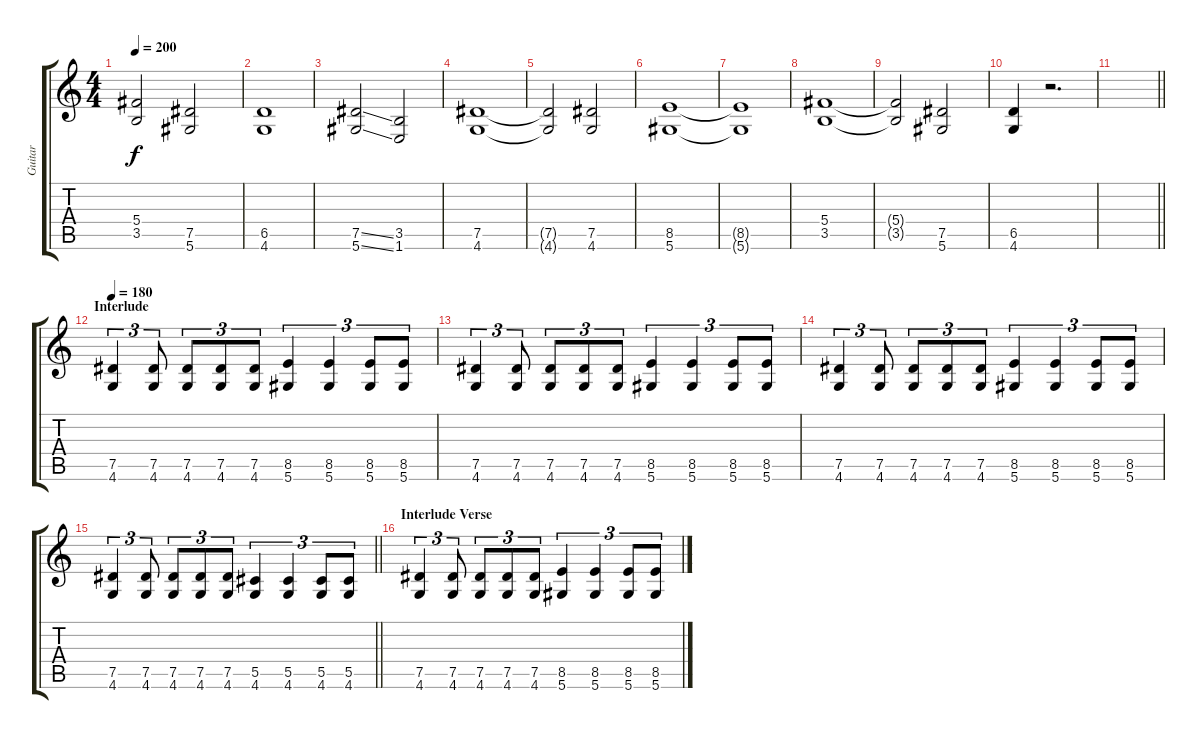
\track ("Guitar" "Guitar") {instrument overdrivenguitar}
\staff {score tabs}
\tuning (Eb4 Bb3 Gb3 Db3 Ab2 Eb2) {hide}
\ts (4 4)
\tempo 200
\clef g2
\ks c
(5.4{t} 3.5{t}).2{dy f} (7.5 5.6).2 |
(6.5 4.6).1 |
(7.5{ss} 5.6{ss}).2 (3.5 1.6).2 |
(7.5 4.6).1 |
(7.5{t} 4.6{t}).2 (7.5 4.6).2 |
(8.5 5.6).1 |
(8.5{t} 5.6{t}).1 |
(5.4 3.5).1 |
(5.4{t} 3.5{t}).2 (7.5 5.6).2 |
(6.5 4.6).4 r.2{d} |
\barLineRight lightlight
|
\section ("" "Interlude")
\tempo 180
(7.5 4.6).4{tu (3 2)} (7.5 4.6).8{tu (3 2)} (7.5 4.6).8{tu (3 2)} (7.5 4.6).8{tu (3 2)} (7.5 4.6).8{tu (3 2)} (8.5 5.6).4{tu (3 2)} (8.5 5.6).4{tu (3 2)} (8.5 5.6).8{tu (3 2)} (8.5 5.6).8{tu (3 2)} |
(7.5 4.6).4{tu (3 2)} (7.5 4.6).8{tu (3 2)} (7.5 4.6).8{tu (3 2)} (7.5 4.6).8{tu (3 2)} (7.5 4.6).8{tu (3 2)} (8.5 5.6).4{tu (3 2)} (8.5 5.6).4{tu (3 2)} (8.5 5.6).8{tu (3 2)} (8.5 5.6).8{tu (3 2)} |
(7.5 4.6).4{tu (3 2)} (7.5 4.6).8{tu (3 2)} (7.5 4.6).8{tu (3 2)} (7.5 4.6).8{tu (3 2)} (7.5 4.6).8{tu (3 2)} (8.5 5.6).4{tu (3 2)} (8.5 5.6).4{tu (3 2)} (8.5 5.6).8{tu (3 2)} (8.5 5.6).8{tu (3 2)} |
\barLineRight lightlight
(7.5 4.6).4{tu (3 2)} (7.5 4.6).8{tu (3 2)} (7.5 4.6).8{tu (3 2)} (7.5 4.6).8{tu (3 2)} (7.5 4.6).8{tu (3 2)} (5.5 4.6).4{tu (3 2)} (5.5 4.6).4{tu (3 2)} (5.5 4.6).8{tu (3 2)} (5.5 4.6).8{tu (3 2)} |
\section ("" "Interlude Verse")
(7.5 4.6).4{tu (3 2)} (7.5 4.6).8{tu (3 2)} (7.5 4.6).8{tu (3 2)} (7.5 4.6).8{tu (3 2)} (7.5 4.6).8{tu (3 2)} (8.5 5.6).4{tu (3 2)} (8.5 5.6).4{tu (3 2)} (8.5 5.6).8{tu (3 2)} (8.5 5.6).8{tu (3 2)}
